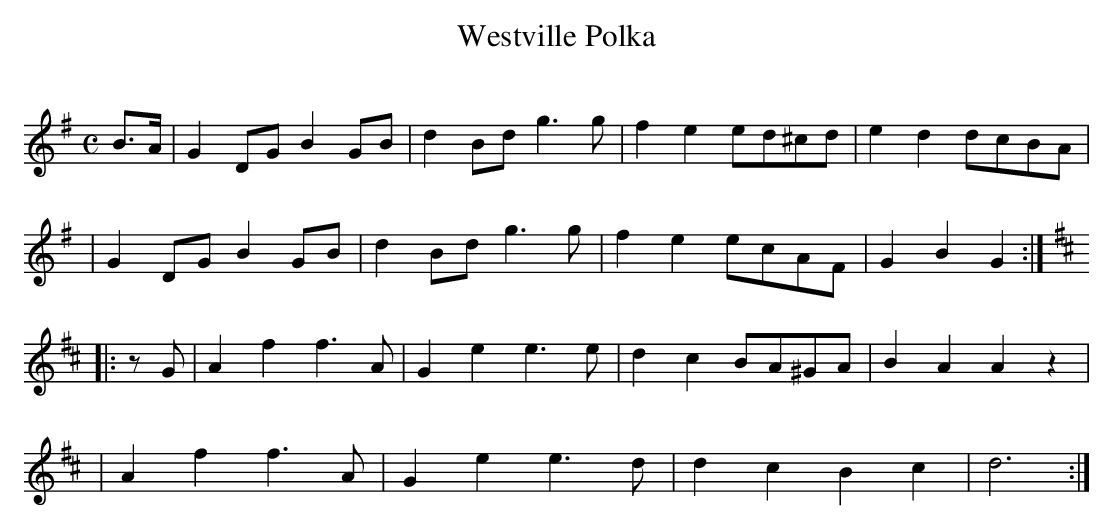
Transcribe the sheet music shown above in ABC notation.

X:1
T:Westville Polka
Q:400
M:C
L:1/8
K:G
B>A | G2DG B2GB | d2Bd g3g | f2 e2 ed^cd | e2 d2 dcBA |
       | G2DG B2GB | d2Bd g3g | f2 e2 ecAF | G2B2G2:|
K:D
|: zG | A2f2 f3A | G2e2 e3e | d2c2 BA^GA | B2A2 A2 z2 |
       | A2f2 f3A | G2e2 e3d | d2c2 B2c2 |d6 :|
